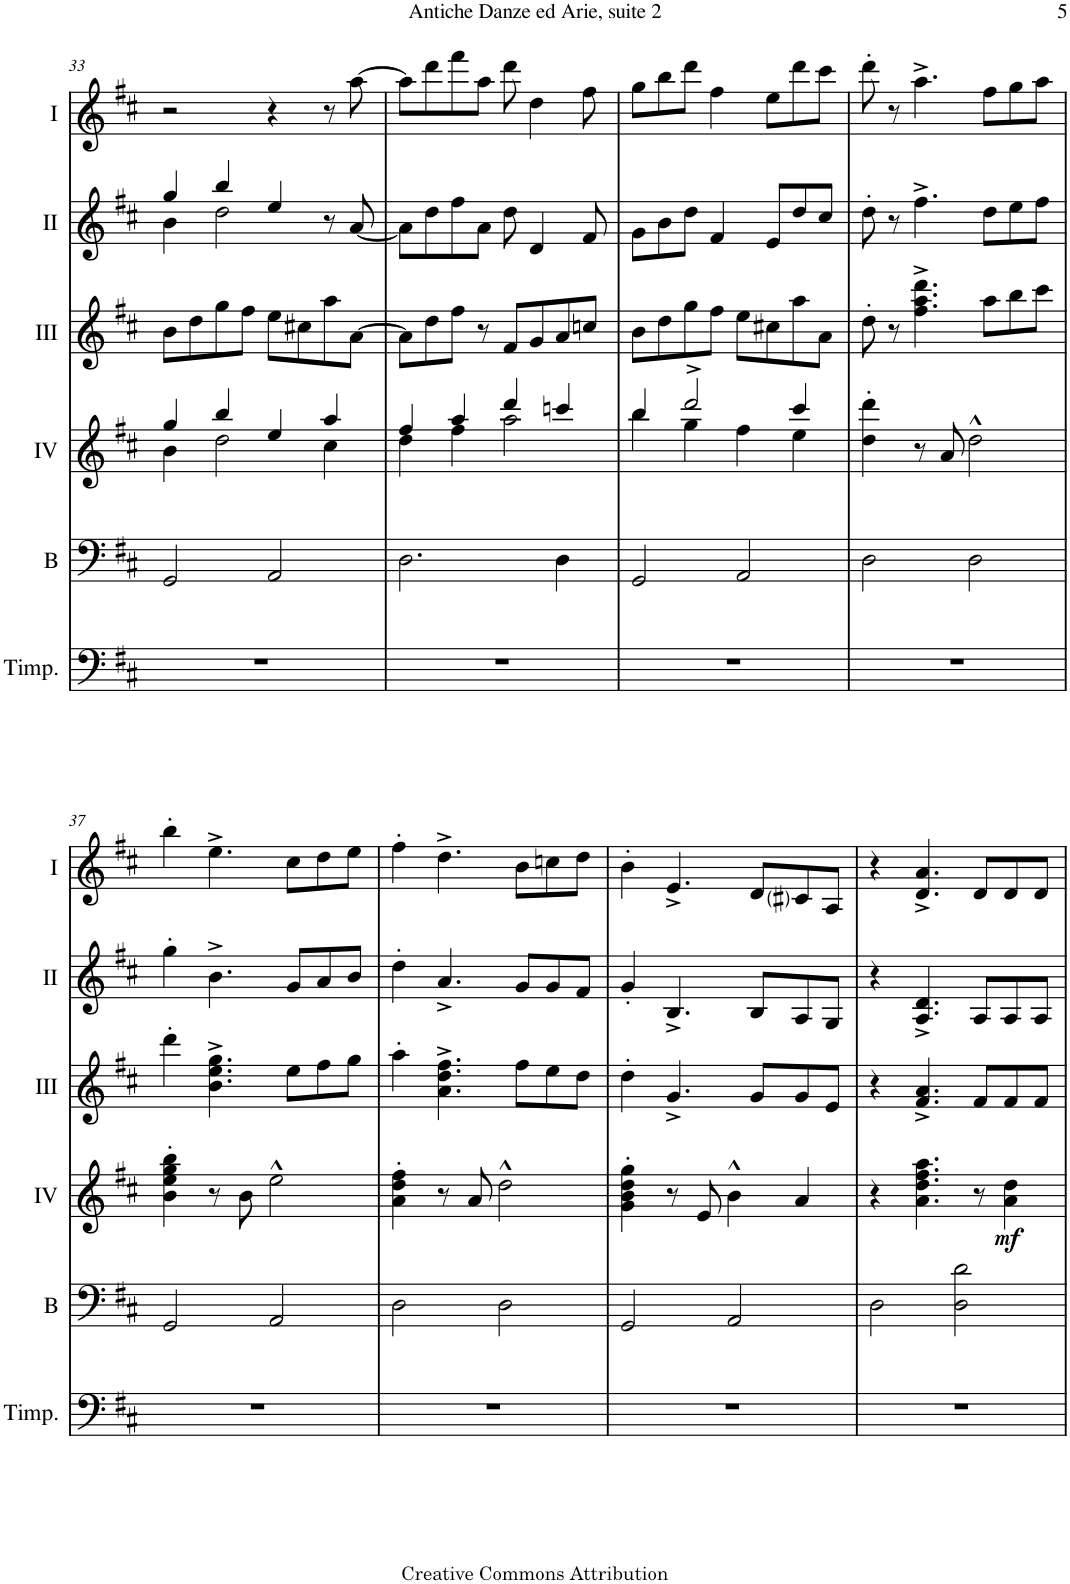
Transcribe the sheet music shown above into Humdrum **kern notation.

**kern	**kern	**kern	**dynam	**kern	**kern	**kern
*part6	*part5	*part4	*part4	*part3	*part2	*part1
*staff6	*staff5	*staff4	*staff4	*staff3	*staff2	*staff1
*I"Timpani	*I"Bass	*I"Acc. 4	*	*I"Acc. 3	*I"Acc. 2	*I"Acc. 1
*I'Timp.	*I'B	*	*	*	*	*
!!LO:PB:g=z
*clefF4	*clefF4	*clefG2	*	*clefG2	*clefG2	*clefG2
*	*Trd7c12	*Trd7c12	*	*Trd7c12	*	*
*k[f#c#]	*k[f#c#]	*k[f#c#]	*	*k[f#c#]	*k[f#c#]	*k[f#c#]
*M2/2	*M2/2	*M2/2	*	*M2/2	*M2/2	*M2/2
*met(c|)	*met(c|)	*met(c|)	*	*met(c|)	*met(c|)	*met(c|)
=33	=33	=33	=33	=33	=33	=33
*	*	*^	*	*	*^	*
1r	2GG/	4gg/	4b\	.	8b\L	4gg/	4b\	2r
.	.	.	.	.	8dd\	.	.	.
.	.	4bb/	2dd\	.	8gg\	4bb/	2dd\	.
.	.	.	.	.	8ff#\J	.	.	.
.	2AA/	4ee/	.	.	8ee\L	4ee/	.	4r
.	.	.	.	.	8cc#X\	.	.	.
.	.	4aa/	4cc#\	.	8aa\	8r	4ryy	8r
.	.	.	.	.	[8a\J	[<8a/	.	[8aa\
*	*	*	*	*	*	*v	*v	*
=34	=34	=34	=34	=34	=34	=34	=34
1r	2.D\	4ff#/	4dd\	.	8a\L]	8a\L]	8aa\L]
.	.	.	.	.	8dd\	8dd\	8ddd\
.	.	4aa/	4ff#\	.	8ff#\J	8ff#\	8fff#\
.	.	.	.	.	8r	8a\J	8aa\J
.	.	4ddd/	2aa\	.	8f#/L	8dd\	8ddd\
.	.	.	.	.	8g/	4d/	4dd\
.	4D\	4cccn/	.	.	8a/	.	.
.	.	.	.	.	8ccn/J	8f#/	8ff#\
=35	=35	=35	=35	=35	=35	=35	=35
1r	2GG/	4bb/	4bb\	.	8b\L	8g\L	8gg\L
.	.	.	.	.	8dd\	8b\	8bb\
.	.	2ddd^/	4gg\	.	8gg\	8dd\J	8ddd\J
.	.	.	.	.	8ff#\J	4f#/	4ff#\
.	2AA/	.	4ff#\	.	8ee\L	.	.
.	.	.	.	.	8cc#X\	8e/L	8ee\L
.	.	4ccc#/	4ee\	.	8aa\	8dd/	8ddd\
.	.	.	.	.	8a\J	8cc#/J	8ccc#\J
*	*	*v	*v	*	*	*	*
=36	=36	=36	=36	=36	=36	=36
1r	2D\	4dd\' 4ddd\'	.	8dd'\	8dd'\	8ddd'\
.	.	.	.	8r	8r	8r
.	.	8r	.	4.ff#\^ 4.aa\^ 4.ddd\^	4.ff#^\	4.aa^\
.	.	8a/	.	.	.	.
.	2D\	2dd^^\	.	.	.	.
.	.	.	.	8aa\L	8dd\L	8ff#\L
.	.	.	.	8bb\	8ee\	8gg\
.	.	.	.	8ccc#\J	8ff#\J	8aa\J
!!LO:LB:g=z
=37	=37	=37	=37	=37	=37	=37
1r	2GG/	4b\' 4ee\' 4gg\' 4bb\'	.	4ddd'\	4gg'\	4bb'\
.	.	8r	.	4.b\^ 4.ee\^ 4.gg\^	4.b^\	4.ee^\
.	.	8b\	.	.	.	.
.	2AA/	2ee^^\	.	.	.	.
.	.	.	.	8ee\L	8g/L	8cc#\L
.	.	.	.	8ff#\	8a/	8dd\
.	.	.	.	8gg\J	8b/J	8ee\J
=38	=38	=38	=38	=38	=38	=38
1r	2D\	4a\' 4dd\' 4ff#\'	.	4aa'\	4dd'\	4ff#'\
.	.	8r	.	4.a\^ 4.dd\^ 4.ff#\^	4.a^/	4.dd^\
.	.	8a/	.	.	.	.
.	2D\	2dd^^\	.	.	.	.
.	.	.	.	8ff#\L	8g/L	8b\L
.	.	.	.	8ee\	8g/	8ccn\
.	.	.	.	8dd\J	8f#/J	8dd\J
=39	=39	=39	=39	=39	=39	=39
1r	2GG/	4g\' 4b\' 4dd\' 4gg\'	.	4dd'\	4g'/	4b'\
.	.	8r	.	4.g^/	4.B^/	4.e^/
.	.	8e/	.	.	.	.
.	2AA/	4b^^\	.	.	.	.
.	.	.	.	8g/L	8B/L	8d/L
.	.	4a/	.	8g/	8A/	8c#i/
.	.	.	.	8e/J	8G/J	8A/J
=40	=40	=40	=40	=40	=40	=40
1r	2D\	4r	.	4r	4r	4r
.	.	4.a\ 4.dd\ 4.ff#\ 4.aa\	.	4.f#/^ 4.a/^	4.A/^ 4.d/^	4.d/^ 4.a/^
.	2D\ 2d\	.	.	.	.	.
.	.	8r	.	8f#/L	8A/L	8d/L
!	!	!	!LO:DY:b	!	!	!
.	.	4a\ 4dd\	mf	8f#/	8A/	8d/
.	.	.	.	8f#/J	8A/J	8d/J
=	=	=	=	=	=	=
*-	*-	*-	*-	*-	*-	*-
